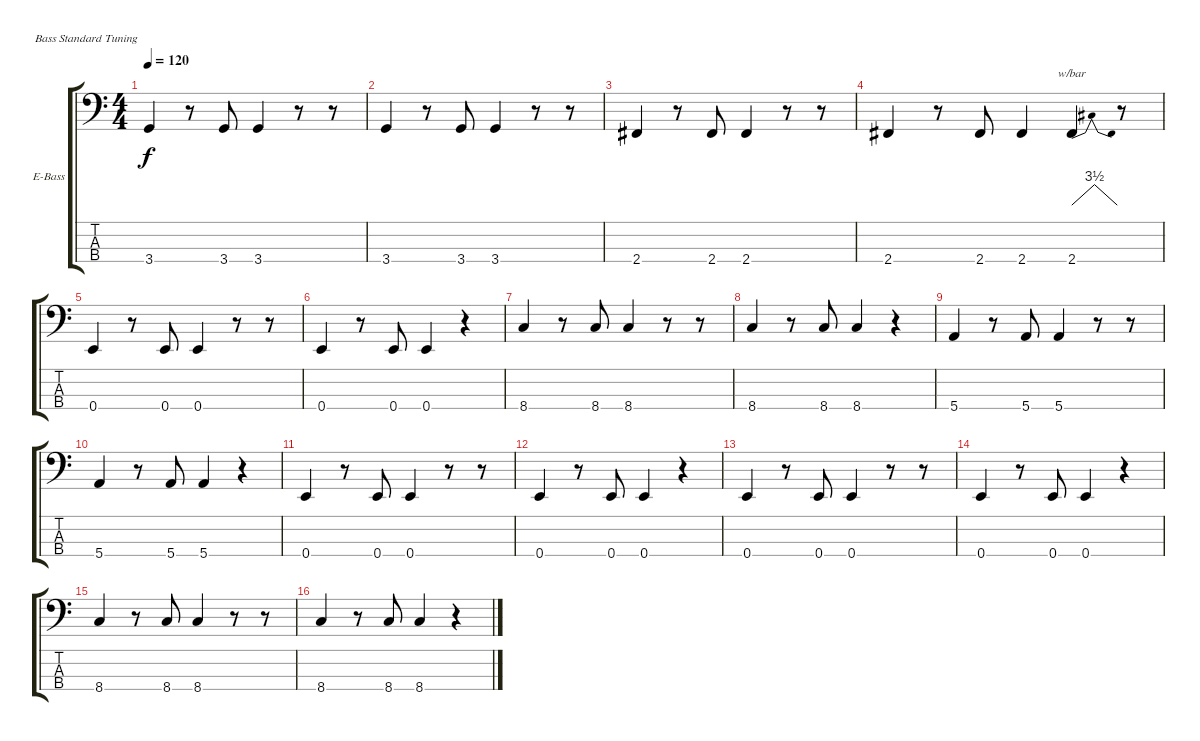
\defaultSystemsLayout 4
\bracketExtendMode groupsimilarinstruments
\firstSystemTrackNameOrientation horizontal
\otherSystemsTrackNameOrientation horizontal
\track ("Electric Bass" "E-Bass") {instrument electricbassfinger}
\staff {score tabs}
\tuning (G2 D2 A1 E1)
\ts (4 4)
\tempo 120
\clef f4
\ks c
3.4.4{dy f} r.8 3.4.8 3.4.4 r.8 r.8 |
3.4.4 r.8 3.4.8 3.4.4 r.8 r.8 |
2.4.4 r.8 2.4.8 2.4.4 r.8 r.8 |
2.4.4 r.8 2.4.8 2.4.4 2.4.4{tbe (dip default 11.4 0 15 14 59.4 0)} r.8 |
0.4.4 r.8 0.4.8 0.4.4 r.8 r.8 |
0.4.4 r.8 0.4.8 0.4.4 r.4 |
8.4.4 r.8 8.4.8 8.4.4 r.8 r.8 |
8.4.4 r.8 8.4.8 8.4.4 r.4 |
5.4.4 r.8 5.4.8 5.4.4 r.8 r.8 |
5.4.4 r.8 5.4.8 5.4.4 r.4 |
0.4.4 r.8 0.4.8 0.4.4 r.8 r.8 |
0.4.4 r.8 0.4.8 0.4.4 r.4 |
0.4.4 r.8 0.4.8 0.4.4 r.8 r.8 |
0.4.4 r.8 0.4.8 0.4.4 r.4 |
8.4.4 r.8 8.4.8 8.4.4 r.8 r.8 |
8.4.4 r.8 8.4.8 8.4.4 r.4
